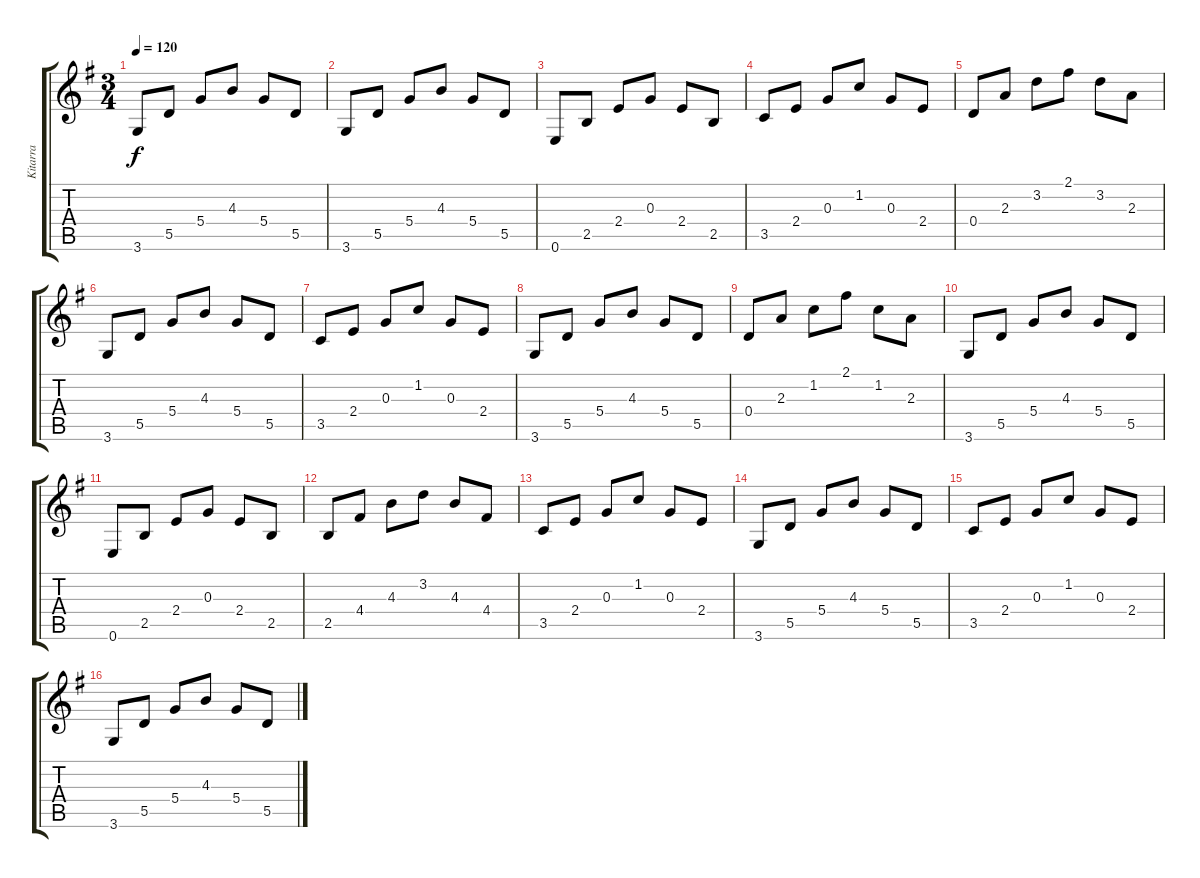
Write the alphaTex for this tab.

\track ("Kitarra" "Kitarra") {instrument acousticguitarnylon}
\staff {score tabs}
\tuning (E4 B3 G3 D3 A2 E2) {hide}
\ts (3 4)
\tempo 120
\clef g2
\ks g
3.6.8{dy f} 5.5.8 5.4.8 4.3.8 5.4.8 5.5.8 |
3.6.8 5.5.8 5.4.8 4.3.8 5.4.8 5.5.8 |
0.6.8 2.5.8 2.4.8 0.3.8 2.4.8 2.5.8 |
3.5.8 2.4.8 0.3.8 1.2.8 0.3.8 2.4.8 |
0.4.8 2.3.8 3.2.8 2.1.8 3.2.8 2.3.8 |
3.6.8 5.5.8 5.4.8 4.3.8 5.4.8 5.5.8 |
3.5.8 2.4.8 0.3.8 1.2.8 0.3.8 2.4.8 |
3.6.8 5.5.8 5.4.8 4.3.8 5.4.8 5.5.8 |
0.4.8 2.3.8 1.2.8 2.1.8 1.2.8 2.3.8 |
3.6.8 5.5.8 5.4.8 4.3.8 5.4.8 5.5.8 |
0.6.8 2.5.8 2.4.8 0.3.8 2.4.8 2.5.8 |
2.5.8 4.4.8 4.3.8 3.2.8 4.3.8 4.4.8 |
3.5.8 2.4.8 0.3.8 1.2.8 0.3.8 2.4.8 |
3.6.8 5.5.8 5.4.8 4.3.8 5.4.8 5.5.8 |
3.5.8 2.4.8 0.3.8 1.2.8 0.3.8 2.4.8 |
3.6.8 5.5.8 5.4.8 4.3.8 5.4.8 5.5.8
